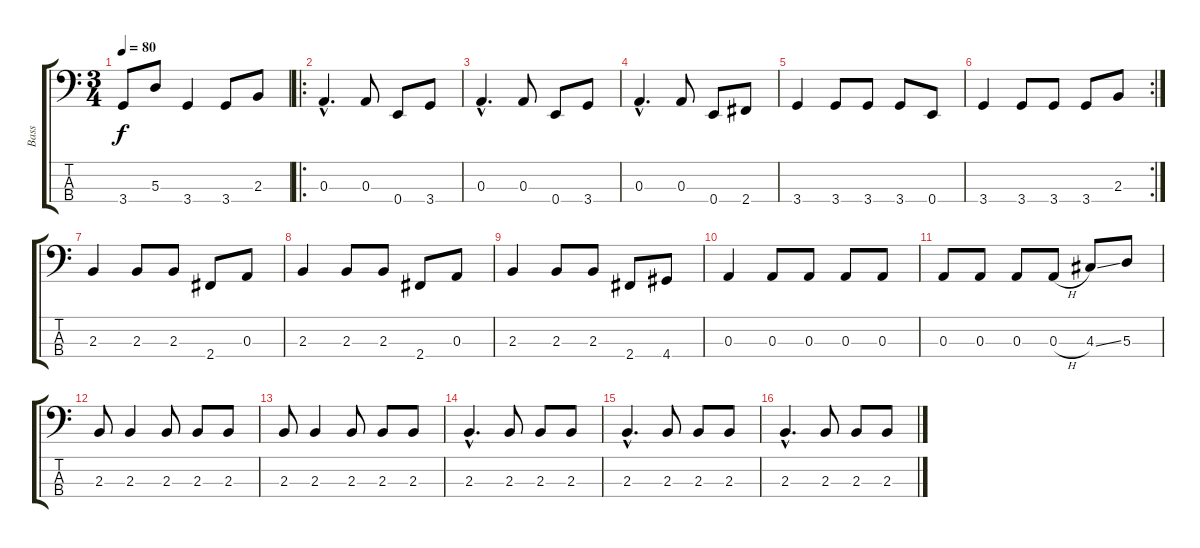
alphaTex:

\track ("Bass" "Bass") {instrument electricbasspick}
\staff {score tabs}
\tuning (G2 D2 A1 E1) {hide}
\ts (3 4)
\tempo 80
\clef f4
\ks c
3.4.8{dy f} 5.3.8 3.4.4 3.4.8 2.3.8 |
\ro
0.3{hac}.4{d} 0.3.8 0.4.8 3.4.8 |
0.3{hac}.4{d} 0.3.8 0.4.8 3.4.8 |
0.3{hac}.4{d} 0.3.8 0.4.8 2.4.8 |
3.4.4 3.4.8 3.4.8 3.4.8 0.4.8 |
\rc 2
3.4.4 3.4.8 3.4.8 3.4.8 2.3.8 |
2.3.4 2.3.8 2.3.8 2.4.8 0.3.8 |
2.3.4 2.3.8 2.3.8 2.4.8 0.3.8 |
2.3.4 2.3.8 2.3.8 2.4.8 4.4.8 |
0.3.4 0.3.8 0.3.8 0.3.8 0.3.8 |
0.3.8 0.3.8 0.3.8 0.3{h}.8 4.3{ss}.8 5.3.8 |
2.3.8 2.3.4 2.3.8 2.3.8 2.3.8 |
2.3.8 2.3.4 2.3.8 2.3.8 2.3.8 |
2.3{hac}.4{d} 2.3.8 2.3.8 2.3.8 |
2.3{hac}.4{d} 2.3.8 2.3.8 2.3.8 |
2.3{hac}.4{d} 2.3.8 2.3.8 2.3.8
